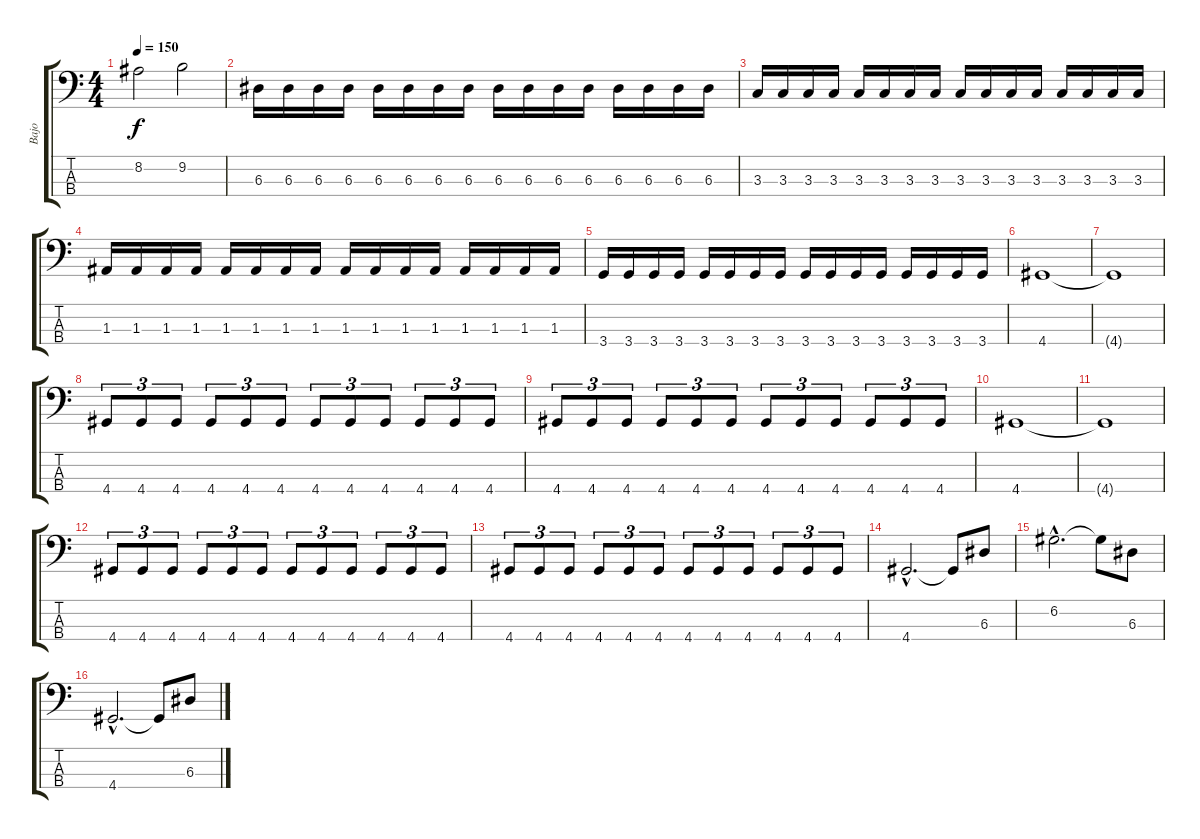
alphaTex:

\track ("Bajo" "Bajo") {instrument electricbassfinger}
\staff {score tabs}
\tuning (G2 D2 A1 E1) {hide}
\ts (4 4)
\tempo 150
\clef f4
\ks c
8.2.2{dy f} 9.2.2 |
6.3.16 6.3.16 6.3.16 6.3.16 6.3.16 6.3.16 6.3.16 6.3.16 6.3.16 6.3.16 6.3.16 6.3.16 6.3.16 6.3.16 6.3.16 6.3.16 |
3.3.16 3.3.16 3.3.16 3.3.16 3.3.16 3.3.16 3.3.16 3.3.16 3.3.16 3.3.16 3.3.16 3.3.16 3.3.16 3.3.16 3.3.16 3.3.16 |
1.3.16 1.3.16 1.3.16 1.3.16 1.3.16 1.3.16 1.3.16 1.3.16 1.3.16 1.3.16 1.3.16 1.3.16 1.3.16 1.3.16 1.3.16 1.3.16 |
3.4.16 3.4.16 3.4.16 3.4.16 3.4.16 3.4.16 3.4.16 3.4.16 3.4.16 3.4.16 3.4.16 3.4.16 3.4.16 3.4.16 3.4.16 3.4.16 |
4.4.1 |
4.4{t}.1 |
4.4.8{tu (3 2)} 4.4.8{tu (3 2)} 4.4.8{tu (3 2)} 4.4.8{tu (3 2)} 4.4.8{tu (3 2)} 4.4.8{tu (3 2)} 4.4.8{tu (3 2)} 4.4.8{tu (3 2)} 4.4.8{tu (3 2)} 4.4.8{tu (3 2)} 4.4.8{tu (3 2)} 4.4.8{tu (3 2)} |
4.4.8{tu (3 2)} 4.4.8{tu (3 2)} 4.4.8{tu (3 2)} 4.4.8{tu (3 2)} 4.4.8{tu (3 2)} 4.4.8{tu (3 2)} 4.4.8{tu (3 2)} 4.4.8{tu (3 2)} 4.4.8{tu (3 2)} 4.4.8{tu (3 2)} 4.4.8{tu (3 2)} 4.4.8{tu (3 2)} |
4.4.1 |
4.4{t}.1 |
4.4.8{tu (3 2)} 4.4.8{tu (3 2)} 4.4.8{tu (3 2)} 4.4.8{tu (3 2)} 4.4.8{tu (3 2)} 4.4.8{tu (3 2)} 4.4.8{tu (3 2)} 4.4.8{tu (3 2)} 4.4.8{tu (3 2)} 4.4.8{tu (3 2)} 4.4.8{tu (3 2)} 4.4.8{tu (3 2)} |
4.4.8{tu (3 2)} 4.4.8{tu (3 2)} 4.4.8{tu (3 2)} 4.4.8{tu (3 2)} 4.4.8{tu (3 2)} 4.4.8{tu (3 2)} 4.4.8{tu (3 2)} 4.4.8{tu (3 2)} 4.4.8{tu (3 2)} 4.4.8{tu (3 2)} 4.4.8{tu (3 2)} 4.4.8{tu (3 2)} |
4.4{hac}.2{d} 4.4{t}.8 6.3.8 |
6.2{hac}.2{d} 6.2{t}.8 6.3.8 |
4.4{hac}.2{d} 4.4{t}.8 6.3.8
